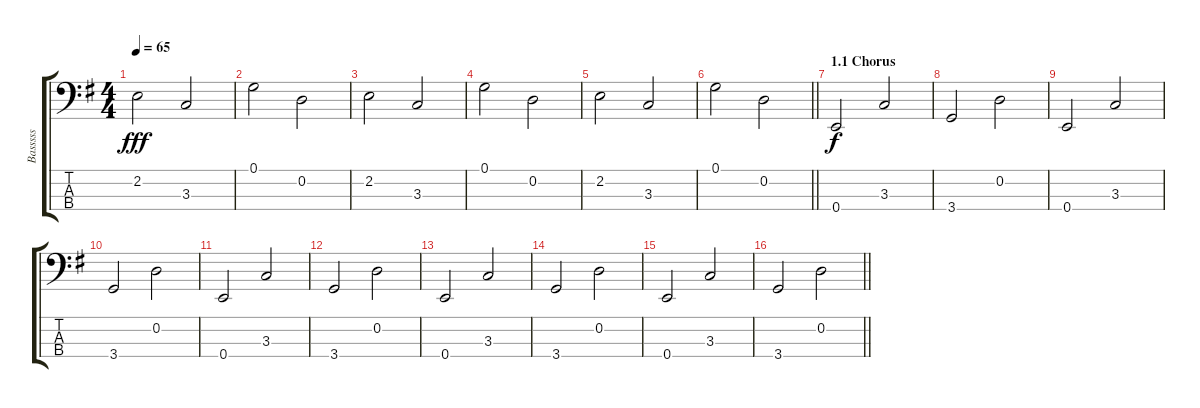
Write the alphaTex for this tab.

\track ("Basssss" "Basssss") {instrument electricbassfinger}
\staff {score tabs}
\tuning (G2 D2 A1 E1) {hide}
\ts (4 4)
\tempo 65
\clef f4
\ks eminor
2.2.2{dy fff} 3.3.2 |
0.1.2 0.2.2 |
2.2.2 3.3.2 |
0.1.2 0.2.2 |
2.2.2 3.3.2 |
\barLineRight lightlight
0.1.2 0.2.2 |
\section ("" "1.1 Chorus ")
0.4.2{dy f} 3.3.2 |
3.4.2 0.2.2 |
0.4.2 3.3.2 |
3.4.2 0.2.2 |
0.4.2 3.3.2 |
3.4.2 0.2.2 |
0.4.2 3.3.2 |
3.4.2 0.2.2 |
0.4.2 3.3.2 |
\barLineRight lightlight
3.4.2 0.2.2
